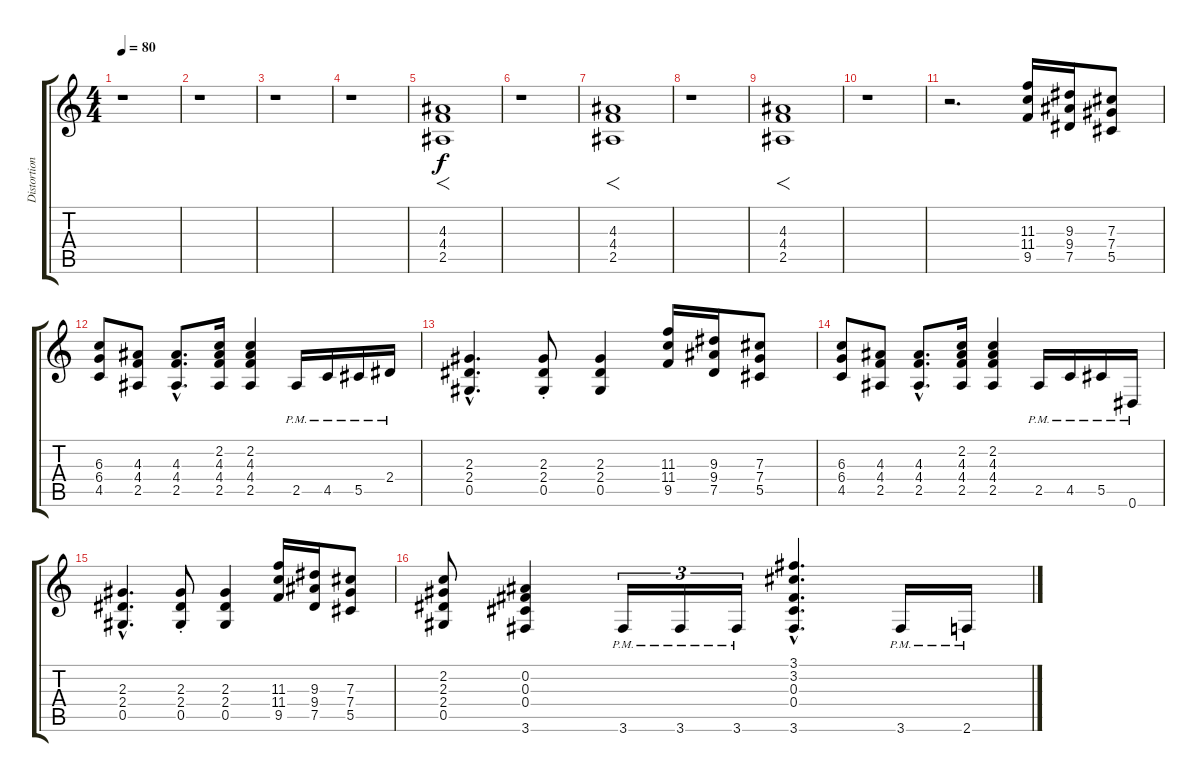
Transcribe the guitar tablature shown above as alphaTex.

\track ("Distortion Guitar" "Distortion") {instrument distortionguitar}
\staff {score tabs}
\tuning (Eb4 Bb3 Gb3 Db3 Ab2 Eb2) {hide}
\ts (4 4)
\tempo 80
\clef g2
\ks c
r.1{dy f} |
r.1 |
r.1 |
r.1 |
(4.3 4.4 2.5).1{f} |
r.1 |
(4.3 4.4 2.5).1{f} |
r.1 |
(4.3 4.4 2.5).1{f} |
r.1 |
r.2{d} (11.3 11.4 9.5).16 (9.3 9.4 7.5).16 (7.3 7.4 5.5).8 |
(6.3 6.4 4.5).8 (4.3 4.4 2.5).8 (4.3{hac} 4.4{hac} 2.5{hac}).8{d} (2.2 4.3 4.4 2.5).16 (2.2 4.3 4.4 2.5).4 2.5{pm}.16 4.5{pm}.16 5.5{pm}.16 2.4{pm}.16 |
(2.3{hac} 2.4{hac} 0.5{hac}).4{d} (2.3{st} 2.4{st} 0.5{st}).8 (2.3 2.4 0.5).4 (11.3 11.4 9.5).16 (9.3 9.4 7.5).16 (7.3 7.4 5.5).8 |
(6.3 6.4 4.5).8 (4.3 4.4 2.5).8 (4.3{hac} 4.4{hac} 2.5{hac}).8{d} (2.2 4.3 4.4 2.5).16 (2.2 4.3 4.4 2.5).4 2.5{pm}.16 4.5{pm}.16 5.5{pm}.16 0.6{pm}.16 |
(2.3{hac} 2.4{hac} 0.5{hac}).4{d} (2.3{st} 2.4{st} 0.5{st}).8 (2.3 2.4 0.5).4 (11.3 11.4 9.5).16 (9.3 9.4 7.5).16 (7.3 7.4 5.5).8 |
(2.2 2.3 2.4 0.5).8 (0.2 0.3 0.4 3.6).4 3.6{pm}.16{tu (3 2)} 3.6{pm}.16{tu (3 2)} 3.6{pm}.16{tu (3 2)} (3.1{hac} 3.2{hac} 0.3{hac} 0.4{hac} 3.6{hac}).4{d} 3.6{pm}.16 2.6{pm}.16
